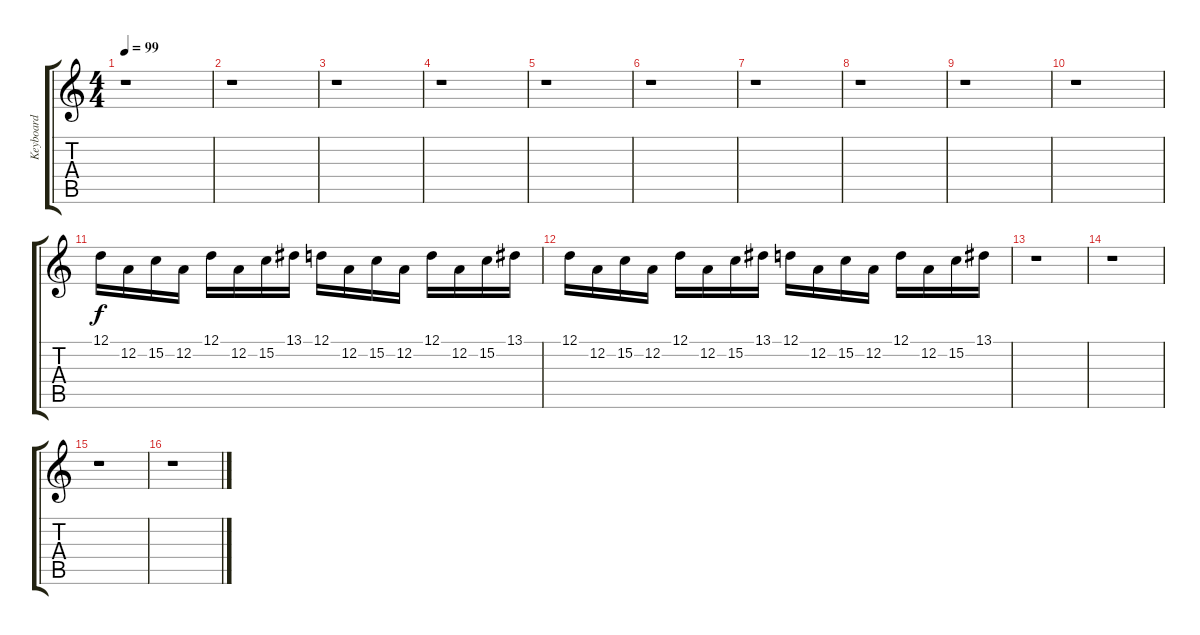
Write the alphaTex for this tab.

\track ("Keyboard" "Keyboard") {instrument marimba}
\staff {score tabs}
\tuning (D4 A3 F3 C3 G2 D2) {hide}
\ts (4 4)
\tempo 99
\clef g2
\ks c
r.1{dy f} |
r.1 |
r.1 |
r.1 |
r.1 |
r.1 |
r.1 |
r.1 |
r.1 |
r.1 |
12.1.16 12.2.16 15.2.16 12.2.16 12.1.16 12.2.16 15.2.16 13.1.16 12.1.16 12.2.16 15.2.16 12.2.16 12.1.16 12.2.16 15.2.16 13.1.16 |
12.1.16 12.2.16 15.2.16 12.2.16 12.1.16 12.2.16 15.2.16 13.1.16 12.1.16 12.2.16 15.2.16 12.2.16 12.1.16 12.2.16 15.2.16 13.1.16 |
r.1 |
r.1 |
r.1 |
r.1
